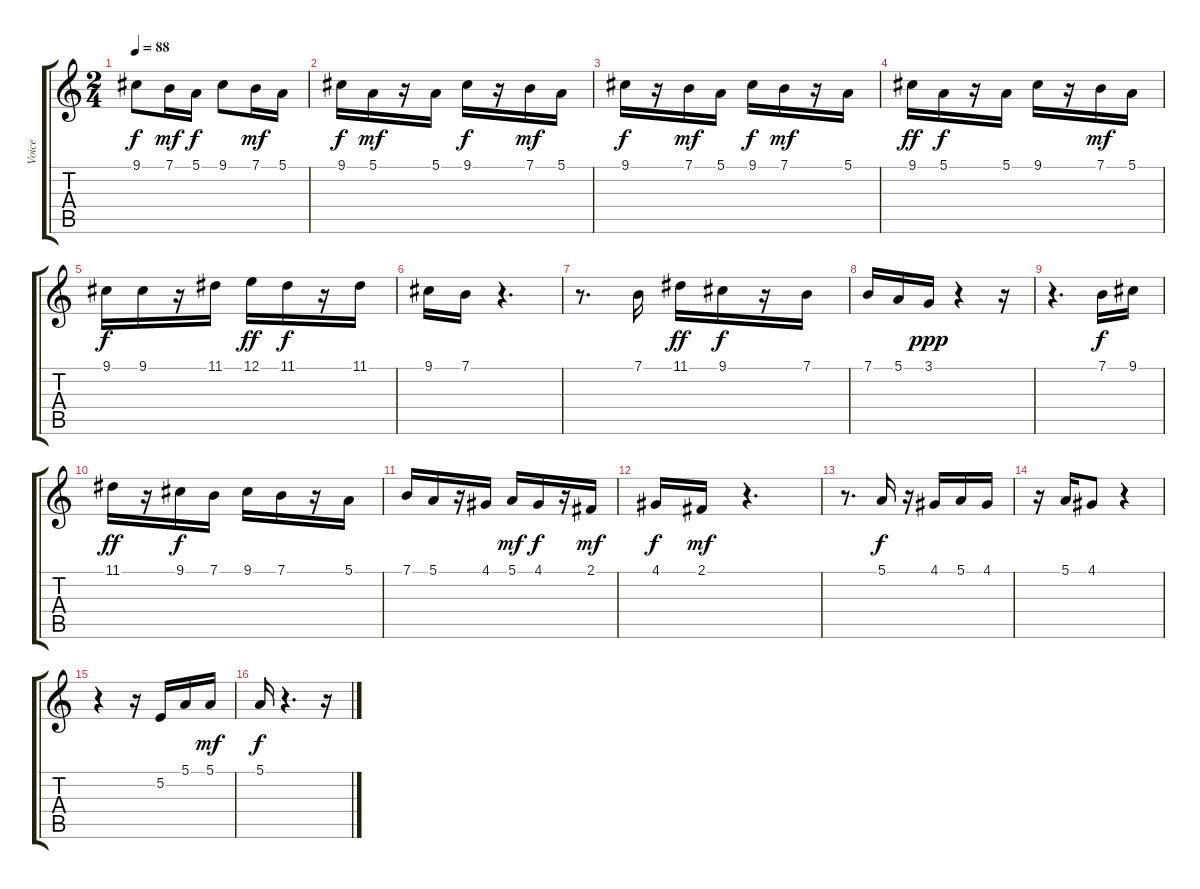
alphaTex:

\track ("Voice" "Voice") {instrument tuba}
\staff {score tabs}
\tuning (E4 B3 G3 D3 A2 E2) {hide}
\ts (2 4)
\tempo 88
\clef g2
\ks c
9.1.8{dy f} 7.1.16{dy mf} 5.1.16{dy f} 9.1.8 7.1.16{dy mf} 5.1.16 |
9.1.16{dy f} 5.1.16{dy mf} r.16 5.1.16 9.1.16{dy f} r.16 7.1.16{dy mf} 5.1.16 |
9.1.16{dy f} r.16 7.1.16{dy mf} 5.1.16 9.1.16{dy f} 7.1.16{dy mf} r.16 5.1.16 |
9.1.16{dy ff} 5.1.16{dy f} r.16 5.1.16 9.1.16 r.16 7.1.16{dy mf} 5.1.16 |
9.1.16{dy f} 9.1.16 r.16 11.1.16 12.1.16{dy ff} 11.1.16{dy f} r.16 11.1.16 |
9.1.16 7.1.16 r.4{d} |
r.8{d} 7.1.16 11.1.16{dy ff} 9.1.16{dy f} r.16 7.1.16 |
7.1.16 5.1.16 3.1.16{dy ppp} r.4 r.16 |
r.4{d} 7.1.16{dy f} 9.1.16 |
11.1.16{dy ff} r.16 9.1.16{dy f} 7.1.16 9.1.16 7.1.16 r.16 5.1.16 |
7.1.16 5.1.16 r.16 4.1.16 5.1.16{dy mf} 4.1.16{dy f} r.16 2.1.16{dy mf} |
4.1.16{dy f} 2.1.16{dy mf} r.4{d} |
r.8{d} 5.1.16{dy f} r.16 4.1.16 5.1.16 4.1.16 |
r.16 5.1.16 4.1.8 r.4 |
r.4 r.16 5.2.16 5.1.16 5.1.16{dy mf} |
5.1.16{dy f} r.4{d} r.16
